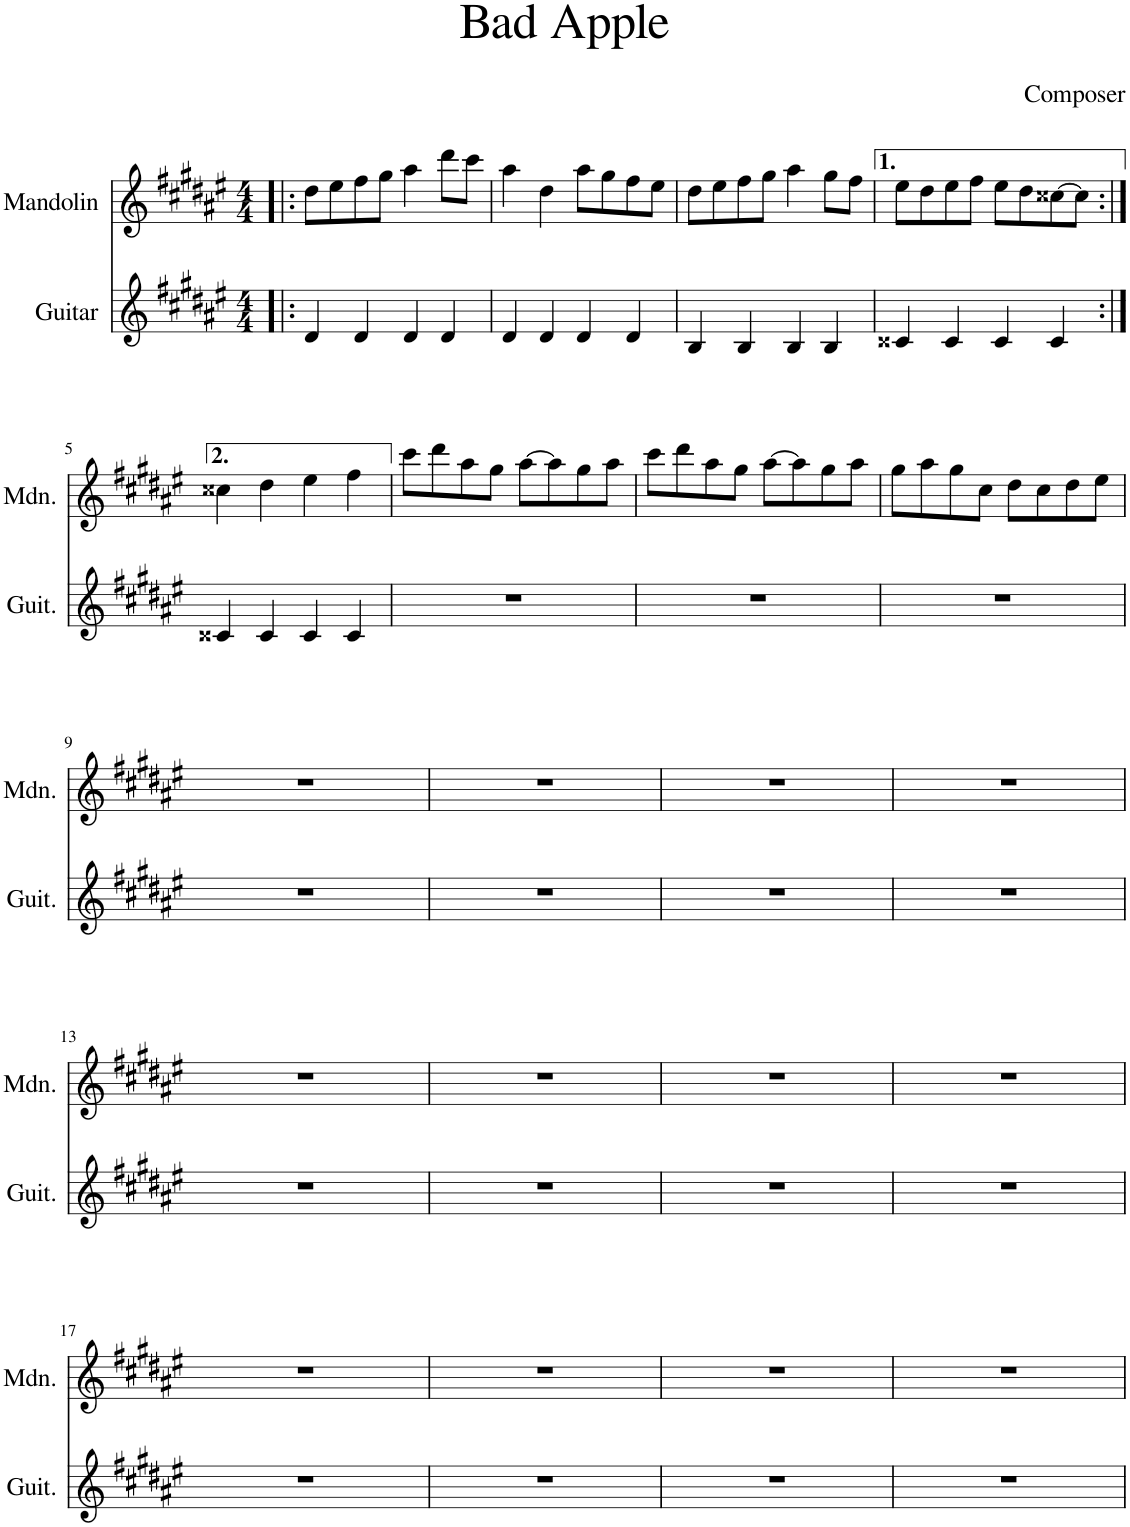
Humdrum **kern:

**kern	**kern
*part2	*part1
*staff2	*staff1
*I"Guitar	*I"Mandolin
*I'Guit.	*I'Mdn.
*clefG2	*clefG2
*Trd7c12	*
*k[f#c#g#d#a#e#]	*k[f#c#g#d#a#e#]
*M4/4	*M4/4
=1!|:	=1!|:
4d#/	8dd#\L
.	8ee#\
4d#/	8ff#\
.	8gg#\J
4d#/	4aa#\
4d#/	8ddd#\L
.	8ccc#\J
=2	=2
4d#/	4aa#\
4d#/	4dd#\
4d#/	8aa#\L
.	8gg#\
4d#/	8ff#\
.	8ee#\J
=3	=3
4B/	8dd#\L
.	8ee#\
4B/	8ff#\
.	8gg#\J
4B/	4aa#\
4B/	8gg#\L
.	8ff#\J
=4	=4
4c##X/	8ee#\L
.	8dd#\
4c##/	8ee#\
.	8ff#\J
4c##/	8ee#\L
.	8dd#\
4c##/	[8cc##X\
.	8cc##\J]
!!LO:LB:g=z
=5:|!	=5:|!
4c##X/	4cc##X\
4c##/	4dd#\
4c##/	4ee#\
4c##/	4ff#\
=6	=6
1r	8ccc#\L
.	8ddd#\
.	8aa#\
.	8gg#\J
.	[8aa#\L
.	8aa#\]
.	8gg#\
.	8aa#\J
=7	=7
1r	8ccc#\L
.	8ddd#\
.	8aa#\
.	8gg#\J
.	[8aa#\L
.	8aa#\]
.	8gg#\
.	8aa#\J
=8	=8
1r	8gg#\L
.	8aa#\
.	8gg#\
.	8cc#\J
.	8dd#\L
.	8cc#\
.	8dd#\
.	8ee#\J
!!LO:LB:g=z
=9	=9
1r	1r
=10	=10
1r	1r
=11	=11
1r	1r
=12	=12
1r	1r
!!LO:LB:g=z
=13	=13
1r	1r
=14	=14
1r	1r
=15	=15
1r	1r
=16	=16
1r	1r
!!LO:LB:g=z
=17	=17
1r	1r
=18	=18
1r	1r
=19	=19
1r	1r
=20	=20
1r	1r
=	=
*-	*-
